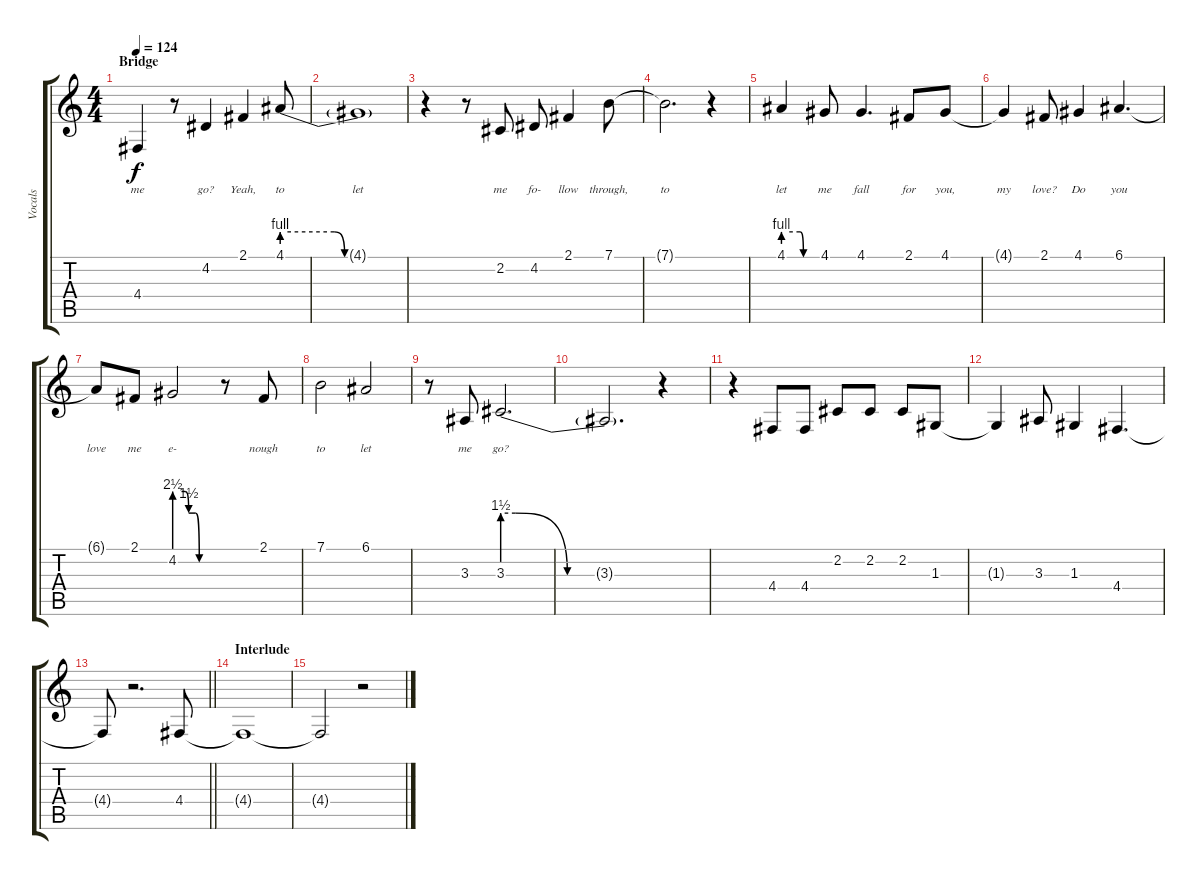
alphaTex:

\track ("Vocals" "Vocals") {instrument tenorsax}
\staff {score tabs}
\tuning (E4 B3 G3 D3 A2 E2) {hide}
\ts (4 4)
\section ("" "Bridge")
\tempo 124
\clef g2
\ks c
4.4{t}.4{lyrics (0 "me") lyrics (1 "") lyrics (2 "") lyrics (3 "") lyrics (4 "") dy f} r.8 4.2.4{lyrics (0 "go?") lyrics (1 "") lyrics (2 "") lyrics (3 "") lyrics (4 "")} 2.1.4{lyrics (0 "Yeah,") lyrics (1 "") lyrics (2 "") lyrics (3 "") lyrics (4 "")} 4.1{be (custom 0 4 25 4 30 0 60 0)}.8{lyrics (0 "to") lyrics (1 "") lyrics (2 "") lyrics (3 "") lyrics (4 "")} |
4.1{t}.1{lyrics (0 "let") lyrics (1 "") lyrics (2 "") lyrics (3 "") lyrics (4 "")} |
r.4 r.8 2.2.8{lyrics (0 "me") lyrics (1 "") lyrics (2 "") lyrics (3 "") lyrics (4 "")} 4.2.8{lyrics (0 "fo-") lyrics (1 "") lyrics (2 "") lyrics (3 "") lyrics (4 "")} 2.1.4{lyrics (0 "llow") lyrics (1 "") lyrics (2 "") lyrics (3 "") lyrics (4 "")} 7.1.8{lyrics (0 "through,") lyrics (1 "") lyrics (2 "") lyrics (3 "") lyrics (4 "")} |
7.1{t}.2{d lyrics (0 "to") lyrics (1 "") lyrics (2 "") lyrics (3 "") lyrics (4 "")} r.4 |
4.1{be (custom 0 4 30 4 36 0 60 0)}.4{lyrics (0 "let") lyrics (1 "") lyrics (2 "") lyrics (3 "") lyrics (4 "")} 4.1.8{lyrics (0 "me") lyrics (1 "") lyrics (2 "") lyrics (3 "") lyrics (4 "")} 4.1.4{d lyrics (0 "fall") lyrics (1 "") lyrics (2 "") lyrics (3 "") lyrics (4 "")} 2.1.8{lyrics (0 "for") lyrics (1 "") lyrics (2 "") lyrics (3 "") lyrics (4 "")} 4.1.8{lyrics (0 "you,") lyrics (1 "") lyrics (2 "") lyrics (3 "") lyrics (4 "")} |
4.1{t}.4{lyrics (0 "my") lyrics (1 "") lyrics (2 "") lyrics (3 "") lyrics (4 "")} 2.1.8{lyrics (0 "love?") lyrics (1 "") lyrics (2 "") lyrics (3 "") lyrics (4 "")} 4.1.4{lyrics (0 "Do") lyrics (1 "") lyrics (2 "") lyrics (3 "") lyrics (4 "")} 6.1.4{d lyrics (0 "you") lyrics (1 "") lyrics (2 "") lyrics (3 "") lyrics (4 "")} |
6.1{t}.8{lyrics (0 "love") lyrics (1 "") lyrics (2 "") lyrics (3 "") lyrics (4 "")} 2.1.8{lyrics (0 "me") lyrics (1 "") lyrics (2 "") lyrics (3 "") lyrics (4 "")} 4.2{be (custom 0 10 15 10 20 6 30 6 35 0 60 0)}.2{lyrics (0 "e-") lyrics (1 "") lyrics (2 "") lyrics (3 "") lyrics (4 "")} r.8 2.1.8{lyrics (0 "nough") lyrics (1 "") lyrics (2 "") lyrics (3 "") lyrics (4 "")} |
7.1.2{lyrics (0 "to") lyrics (1 "") lyrics (2 "") lyrics (3 "") lyrics (4 "")} 6.1.2{lyrics (0 "let") lyrics (1 "") lyrics (2 "") lyrics (3 "") lyrics (4 "")} |
r.8 3.3.8{lyrics (0 "me") lyrics (1 "") lyrics (2 "") lyrics (3 "") lyrics (4 "")} 3.3{be (custom 0 6 5 6 25 0 60 0)}.2{d lyrics (0 "go?") lyrics (1 "") lyrics (2 "") lyrics (3 "") lyrics (4 "")} |
3.3{t}.2{d} r.4 |
r.4 4.4.8 4.4.8 2.2.8 2.2.8 2.2.8 1.3.8 |
1.3{t}.4 3.3.8 1.3.4 4.4.4{d} |
\barLineRight lightlight
4.4{t}.8 r.2{d} 4.4.8 |
\section ("" "Interlude")
4.4{t}.1 |
4.4{t}.2 r.2
